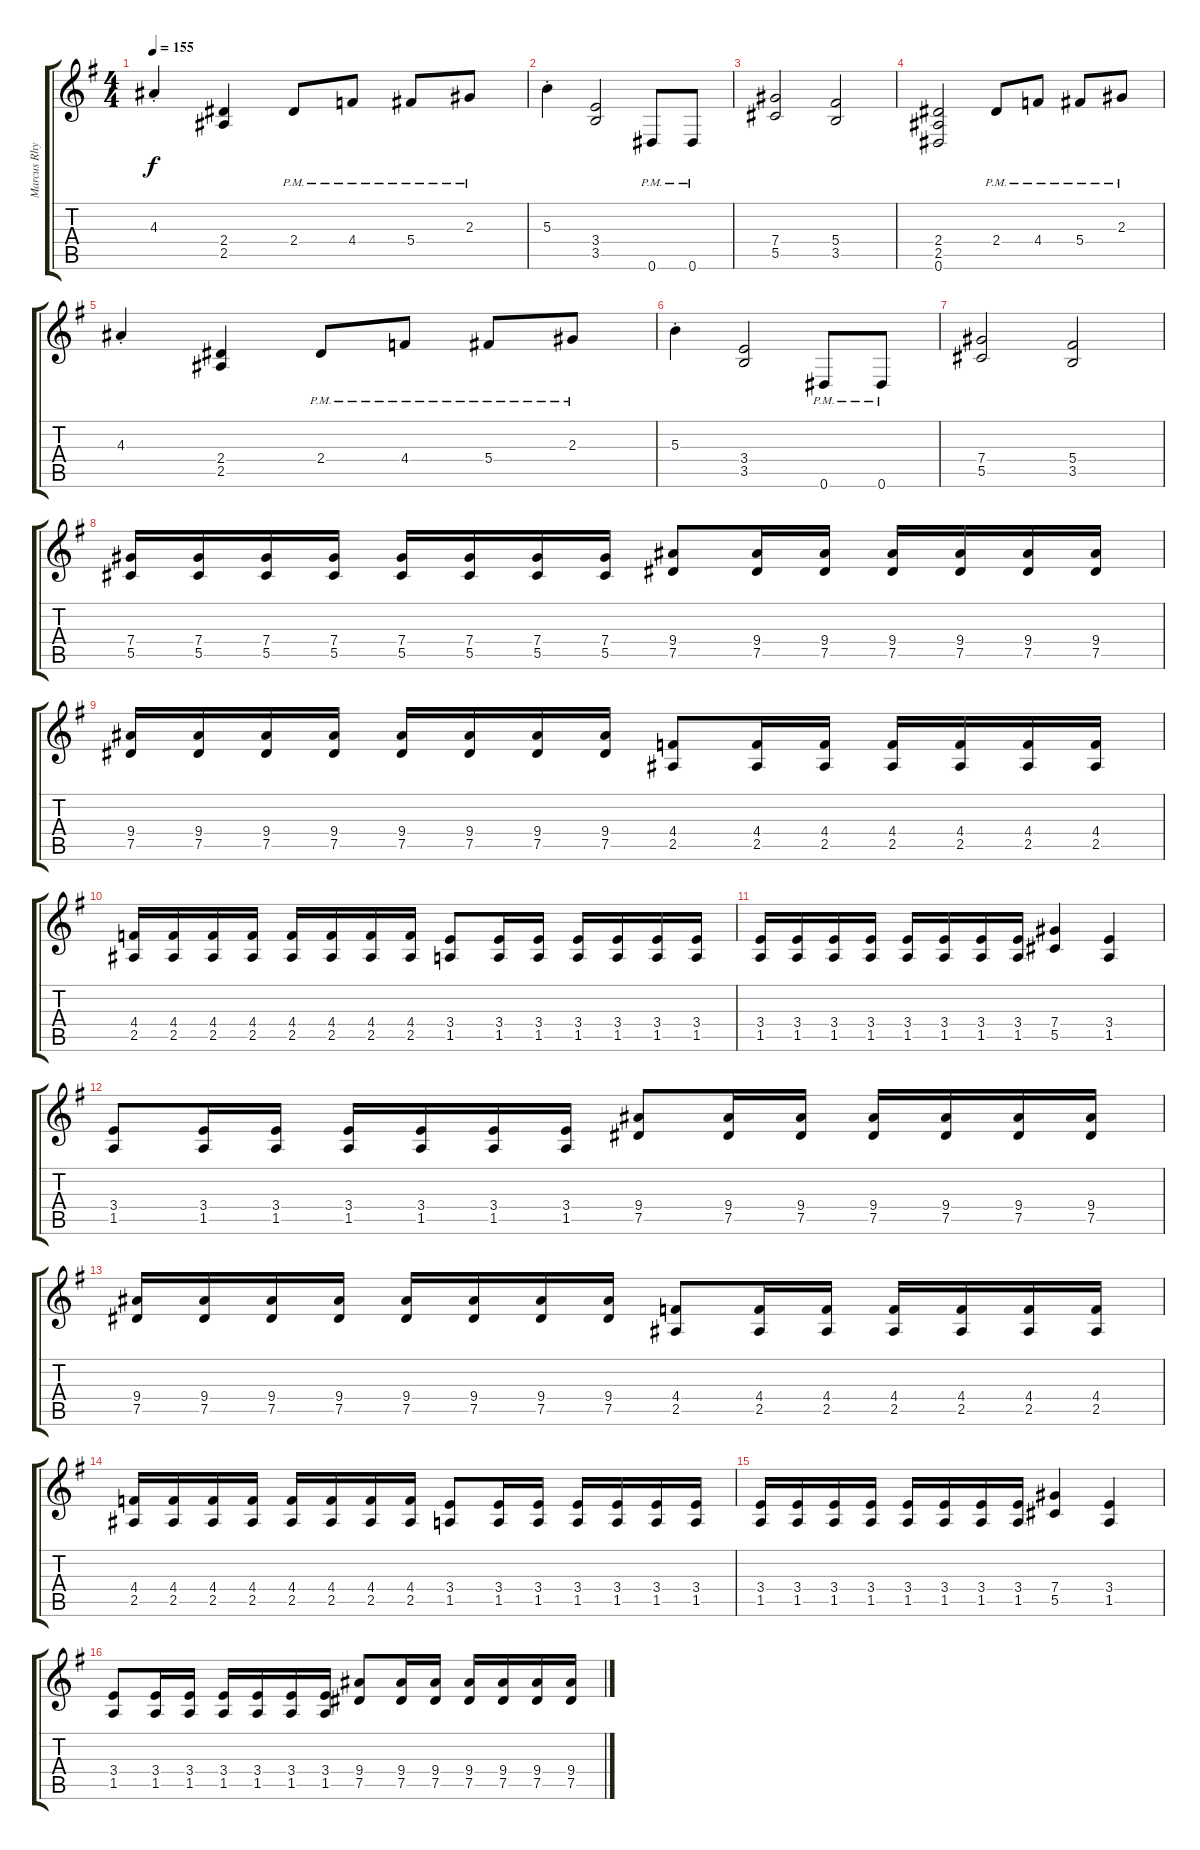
\track ("Marcus Rhythm" "Marcus Rhy") {instrument distortionguitar}
\staff {score tabs}
\tuning (Eb4 Bb3 Gb3 Db3 Ab2 Eb2) {hide}
\ts (4 4)
\tempo 155
\clef g2
\ks g
4.3{st}.4{dy f} (2.4 2.5).4 2.4{pm}.8 4.4{pm}.8 5.4{pm}.8 2.3{pm}.8 |
5.3{st}.4 (3.4 3.5).2 0.6{pm}.8 0.6{pm}.8 |
(7.4 5.5).2 (5.4 3.5).2 |
(2.4 2.5 0.6).2 2.4{pm}.8 4.4{pm}.8 5.4{pm}.8 2.3{pm}.8 |
4.3{st}.4 (2.4 2.5).4 2.4{pm}.8 4.4{pm}.8 5.4{pm}.8 2.3{pm}.8 |
5.3{st}.4 (3.4 3.5).2 0.6{pm}.8 0.6{pm}.8 |
(7.4 5.5).2 (5.4 3.5).2 |
(7.4 5.5).16 (7.4 5.5).16 (7.4 5.5).16 (7.4 5.5).16 (7.4 5.5).16 (7.4 5.5).16 (7.4 5.5).16 (7.4 5.5).16 (9.4 7.5).8 (9.4 7.5).16 (9.4 7.5).16 (9.4 7.5).16 (9.4 7.5).16 (9.4 7.5).16 (9.4 7.5).16 |
(9.4 7.5).16 (9.4 7.5).16 (9.4 7.5).16 (9.4 7.5).16 (9.4 7.5).16 (9.4 7.5).16 (9.4 7.5).16 (9.4 7.5).16 (4.4 2.5).8 (4.4 2.5).16 (4.4 2.5).16 (4.4 2.5).16 (4.4 2.5).16 (4.4 2.5).16 (4.4 2.5).16 |
(4.4 2.5).16 (4.4 2.5).16 (4.4 2.5).16 (4.4 2.5).16 (4.4 2.5).16 (4.4 2.5).16 (4.4 2.5).16 (4.4 2.5).16 (3.4 1.5).8 (3.4 1.5).16 (3.4 1.5).16 (3.4 1.5).16 (3.4 1.5).16 (3.4 1.5).16 (3.4 1.5).16 |
(3.4 1.5).16 (3.4 1.5).16 (3.4 1.5).16 (3.4 1.5).16 (3.4 1.5).16 (3.4 1.5).16 (3.4 1.5).16 (3.4 1.5).16 (7.4 5.5).4 (3.4 1.5).4 |
(3.4 1.5).8 (3.4 1.5).16 (3.4 1.5).16 (3.4 1.5).16 (3.4 1.5).16 (3.4 1.5).16 (3.4 1.5).16 (9.4 7.5).8 (9.4 7.5).16 (9.4 7.5).16 (9.4 7.5).16 (9.4 7.5).16 (9.4 7.5).16 (9.4 7.5).16 |
(9.4 7.5).16 (9.4 7.5).16 (9.4 7.5).16 (9.4 7.5).16 (9.4 7.5).16 (9.4 7.5).16 (9.4 7.5).16 (9.4 7.5).16 (4.4 2.5).8 (4.4 2.5).16 (4.4 2.5).16 (4.4 2.5).16 (4.4 2.5).16 (4.4 2.5).16 (4.4 2.5).16 |
(4.4 2.5).16 (4.4 2.5).16 (4.4 2.5).16 (4.4 2.5).16 (4.4 2.5).16 (4.4 2.5).16 (4.4 2.5).16 (4.4 2.5).16 (3.4 1.5).8 (3.4 1.5).16 (3.4 1.5).16 (3.4 1.5).16 (3.4 1.5).16 (3.4 1.5).16 (3.4 1.5).16 |
(3.4 1.5).16 (3.4 1.5).16 (3.4 1.5).16 (3.4 1.5).16 (3.4 1.5).16 (3.4 1.5).16 (3.4 1.5).16 (3.4 1.5).16 (7.4 5.5).4 (3.4 1.5).4 |
(3.4 1.5).8 (3.4 1.5).16 (3.4 1.5).16 (3.4 1.5).16 (3.4 1.5).16 (3.4 1.5).16 (3.4 1.5).16 (9.4 7.5).8 (9.4 7.5).16 (9.4 7.5).16 (9.4 7.5).16 (9.4 7.5).16 (9.4 7.5).16 (9.4 7.5).16
